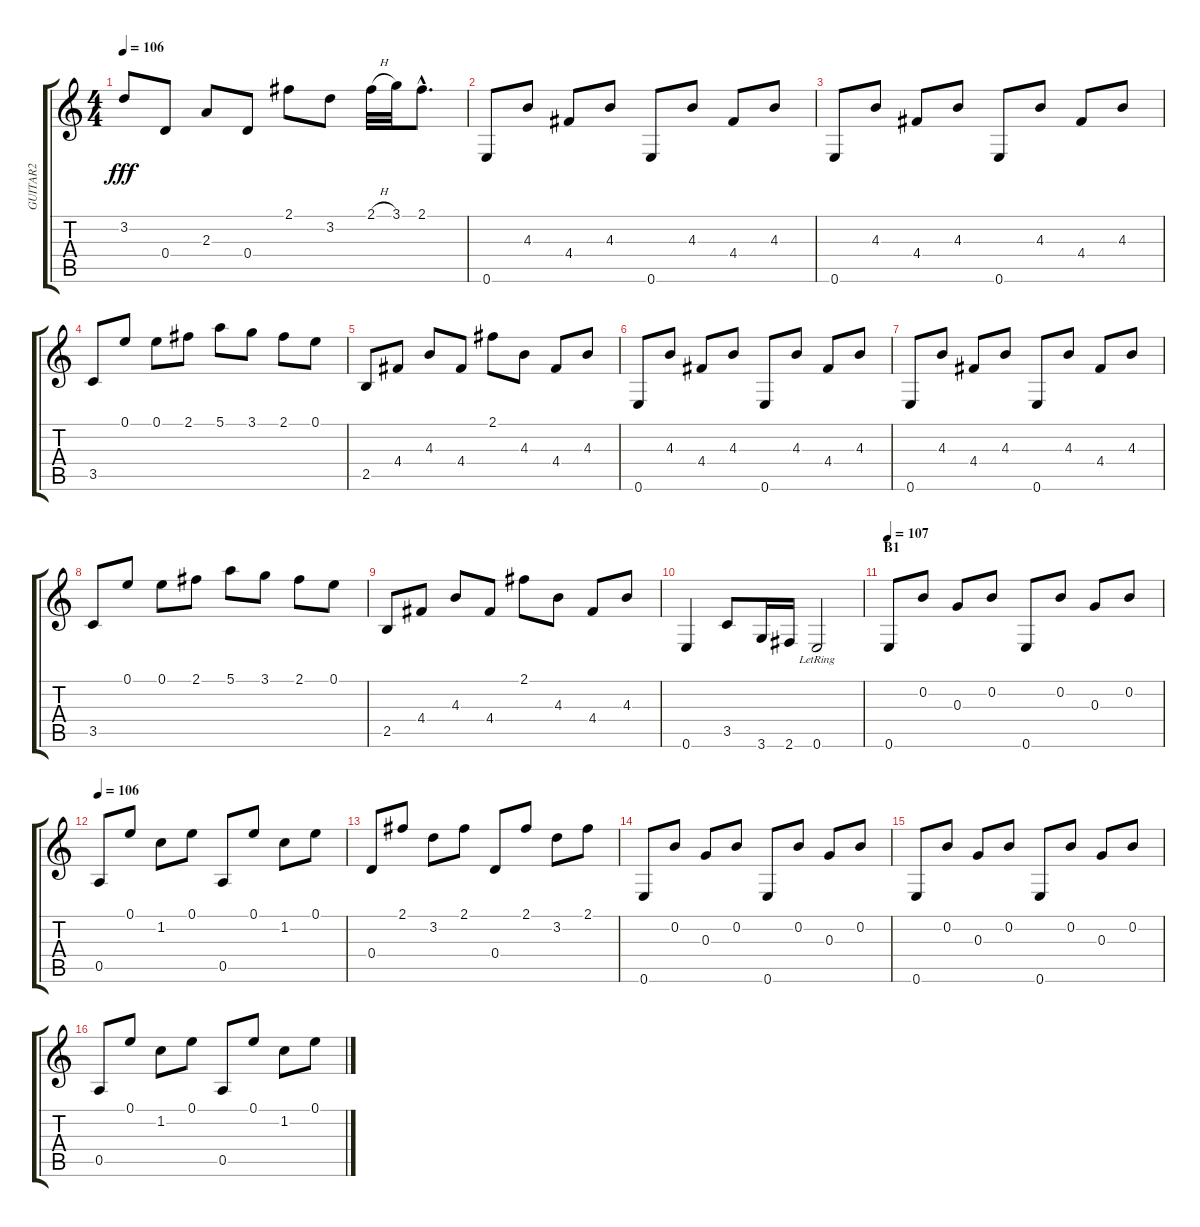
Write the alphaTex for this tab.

\track ("GUITAR2" "GUITAR2") {instrument acousticguitarsteel}
\staff {score tabs}
\tuning (E4 B3 G3 D3 A2 E2) {hide}
\ts (4 4)
\tempo 106
\clef g2
\ks c
3.2.8{dy fff} 0.4.8 2.3.8 0.4.8 2.1.8 3.2.8 2.1{h}.32 3.1.32 2.1{hac}.8{d} |
0.6.8 4.3.8 4.4.8 4.3.8 0.6.8 4.3.8 4.4.8 4.3.8 |
0.6.8 4.3.8 4.4.8 4.3.8 0.6.8 4.3.8 4.4.8 4.3.8 |
3.5.8 0.1.8 0.1.8 2.1.8 5.1.8 3.1.8 2.1.8 0.1.8 |
2.5.8 4.4.8 4.3.8 4.4.8 2.1.8 4.3.8 4.4.8 4.3.8 |
0.6.8 4.3.8 4.4.8 4.3.8 0.6.8 4.3.8 4.4.8 4.3.8 |
0.6.8 4.3.8 4.4.8 4.3.8 0.6.8 4.3.8 4.4.8 4.3.8 |
3.5.8 0.1.8 0.1.8 2.1.8 5.1.8 3.1.8 2.1.8 0.1.8 |
2.5.8 4.4.8 4.3.8 4.4.8 2.1.8 4.3.8 4.4.8 4.3.8 |
0.6.4 3.5.8 3.6.16 2.6.16 0.6{lr}.2 |
\section ("" "B1")
\tempo 107
0.6.8 0.2.8 0.3.8 0.2.8 0.6.8 0.2.8 0.3.8 0.2.8 |
\tempo 106
0.5.8 0.1.8 1.2.8 0.1.8 0.5.8 0.1.8 1.2.8 0.1.8 |
0.4.8 2.1.8 3.2.8 2.1.8 0.4.8 2.1.8 3.2.8 2.1.8 |
0.6.8 0.2.8 0.3.8 0.2.8 0.6.8 0.2.8 0.3.8 0.2.8 |
0.6.8 0.2.8 0.3.8 0.2.8 0.6.8 0.2.8 0.3.8 0.2.8 |
0.5.8 0.1.8 1.2.8 0.1.8 0.5.8 0.1.8 1.2.8 0.1.8
